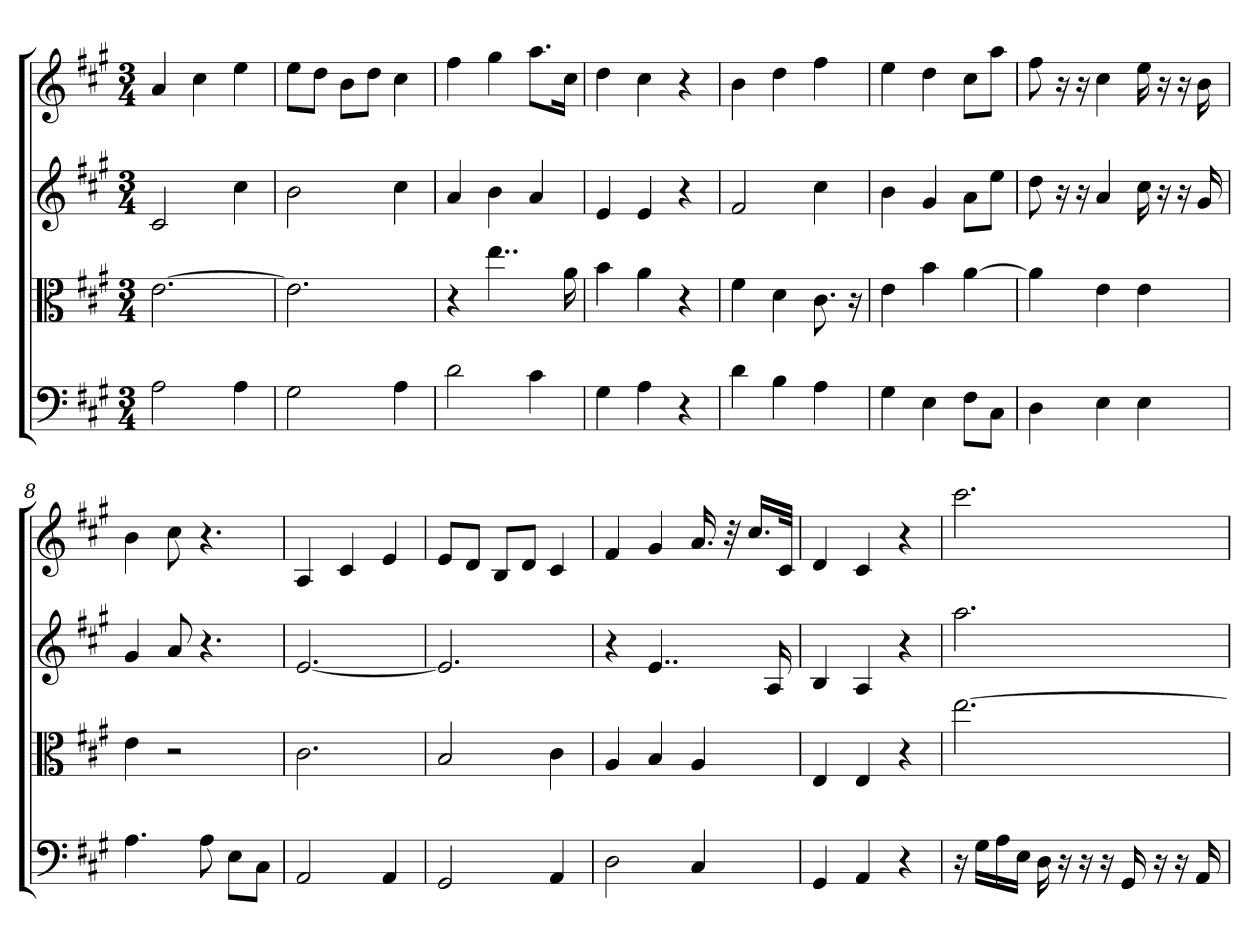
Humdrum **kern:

**kern	**kern	**kern	**kern
*part4	*part3	*part2	*part1
*staff4	*staff3	*staff2	*staff1
*clefF4	*clefC3	*clefG2	*clefG2
*k[f#c#g#]	*k[f#c#g#]	*k[f#c#g#]	*k[f#c#g#]
*A:	*A:	*A:	*A:
*M3/4	*M3/4	*M3/4	*M3/4
=	=	=	=
2A	[2.e	2c#	4a
.	.	.	4cc#
4A	.	4cc#	4ee
=2	=2	=2	=2
2G#	2.e]	2b	8ee\L
.	.	.	8dd\J
.	.	.	8b\L
.	.	.	8dd\J
4A	.	4cc#	4cc#
=3	=3	=3	=3
2d	4r	4a	4ff#
.	4..ee	4b	4gg#
4c#	.	4a	8.aa\L
.	16a	.	16cc#\Jk
=4	=4	=4	=4
4G#	4b	4e	4dd
4A	4a	4e	4cc#
4r	4r	4r	4r
=5	=5	=5	=5
4d	4f#	2f#	4b
4B	4d	.	4dd
4A	8.c#	4cc#	4ff#
.	16r	.	.
=6	=6	=6	=6
4G#	4e	4b	4ee
4E	4b	4g#	4dd
8F#\L	[4a	8a\L	8cc#\L
8C#\J	.	8ee\J	8aa\J
=7	=7	=7	=7
4D	4a]	8dd	8ff#
.	.	16r	16r
.	.	16r	16r
4E	4e	4a	4cc#
4E	4e	16cc#	16ee
.	.	16r	16r
.	.	16r	16r
.	.	16g#	16b
=8	=8	=8	=8
4.A	4e	4g#	4b
.	2r	8a	8cc#
8A	.	4.r	4.r
8E\L	.	.	.
8C#\J	.	.	.
=9	=9	=9	=9
2AA	2.c#	[2.e	4A
.	.	.	4c#
4AA	.	.	4e
=10	=10	=10	=10
2GG#	2B	2.e]	8e/L
.	.	.	8d/J
.	.	.	8B/L
.	.	.	8d/J
4AA	4c#	.	4c#
=11	=11	=11	=11
2D	4A	4r	4f#
.	4B	4..e	4g#
4C#	4A	.	16.a
.	.	.	32r
.	.	.	16.cc#/LL
.	.	16A	.
.	.	.	32c#/JJk
=12	=12	=12	=12
4GG#	4E	4B	4d
4AA	4E	4A	4c#
4r	4r	4r	4r
=13	=13	=13	=13
16r	[2.ee	2.aa	2.ccc#
16G#\LL	.	.	.
16A\	.	.	.
16E\JJ	.	.	.
16D	.	.	.
16r	.	.	.
16r	.	.	.
16r	.	.	.
16GG#	.	.	.
16r	.	.	.
16r	.	.	.
16AA	.	.	.
=	=	=	=
*-	*-	*-	*-
